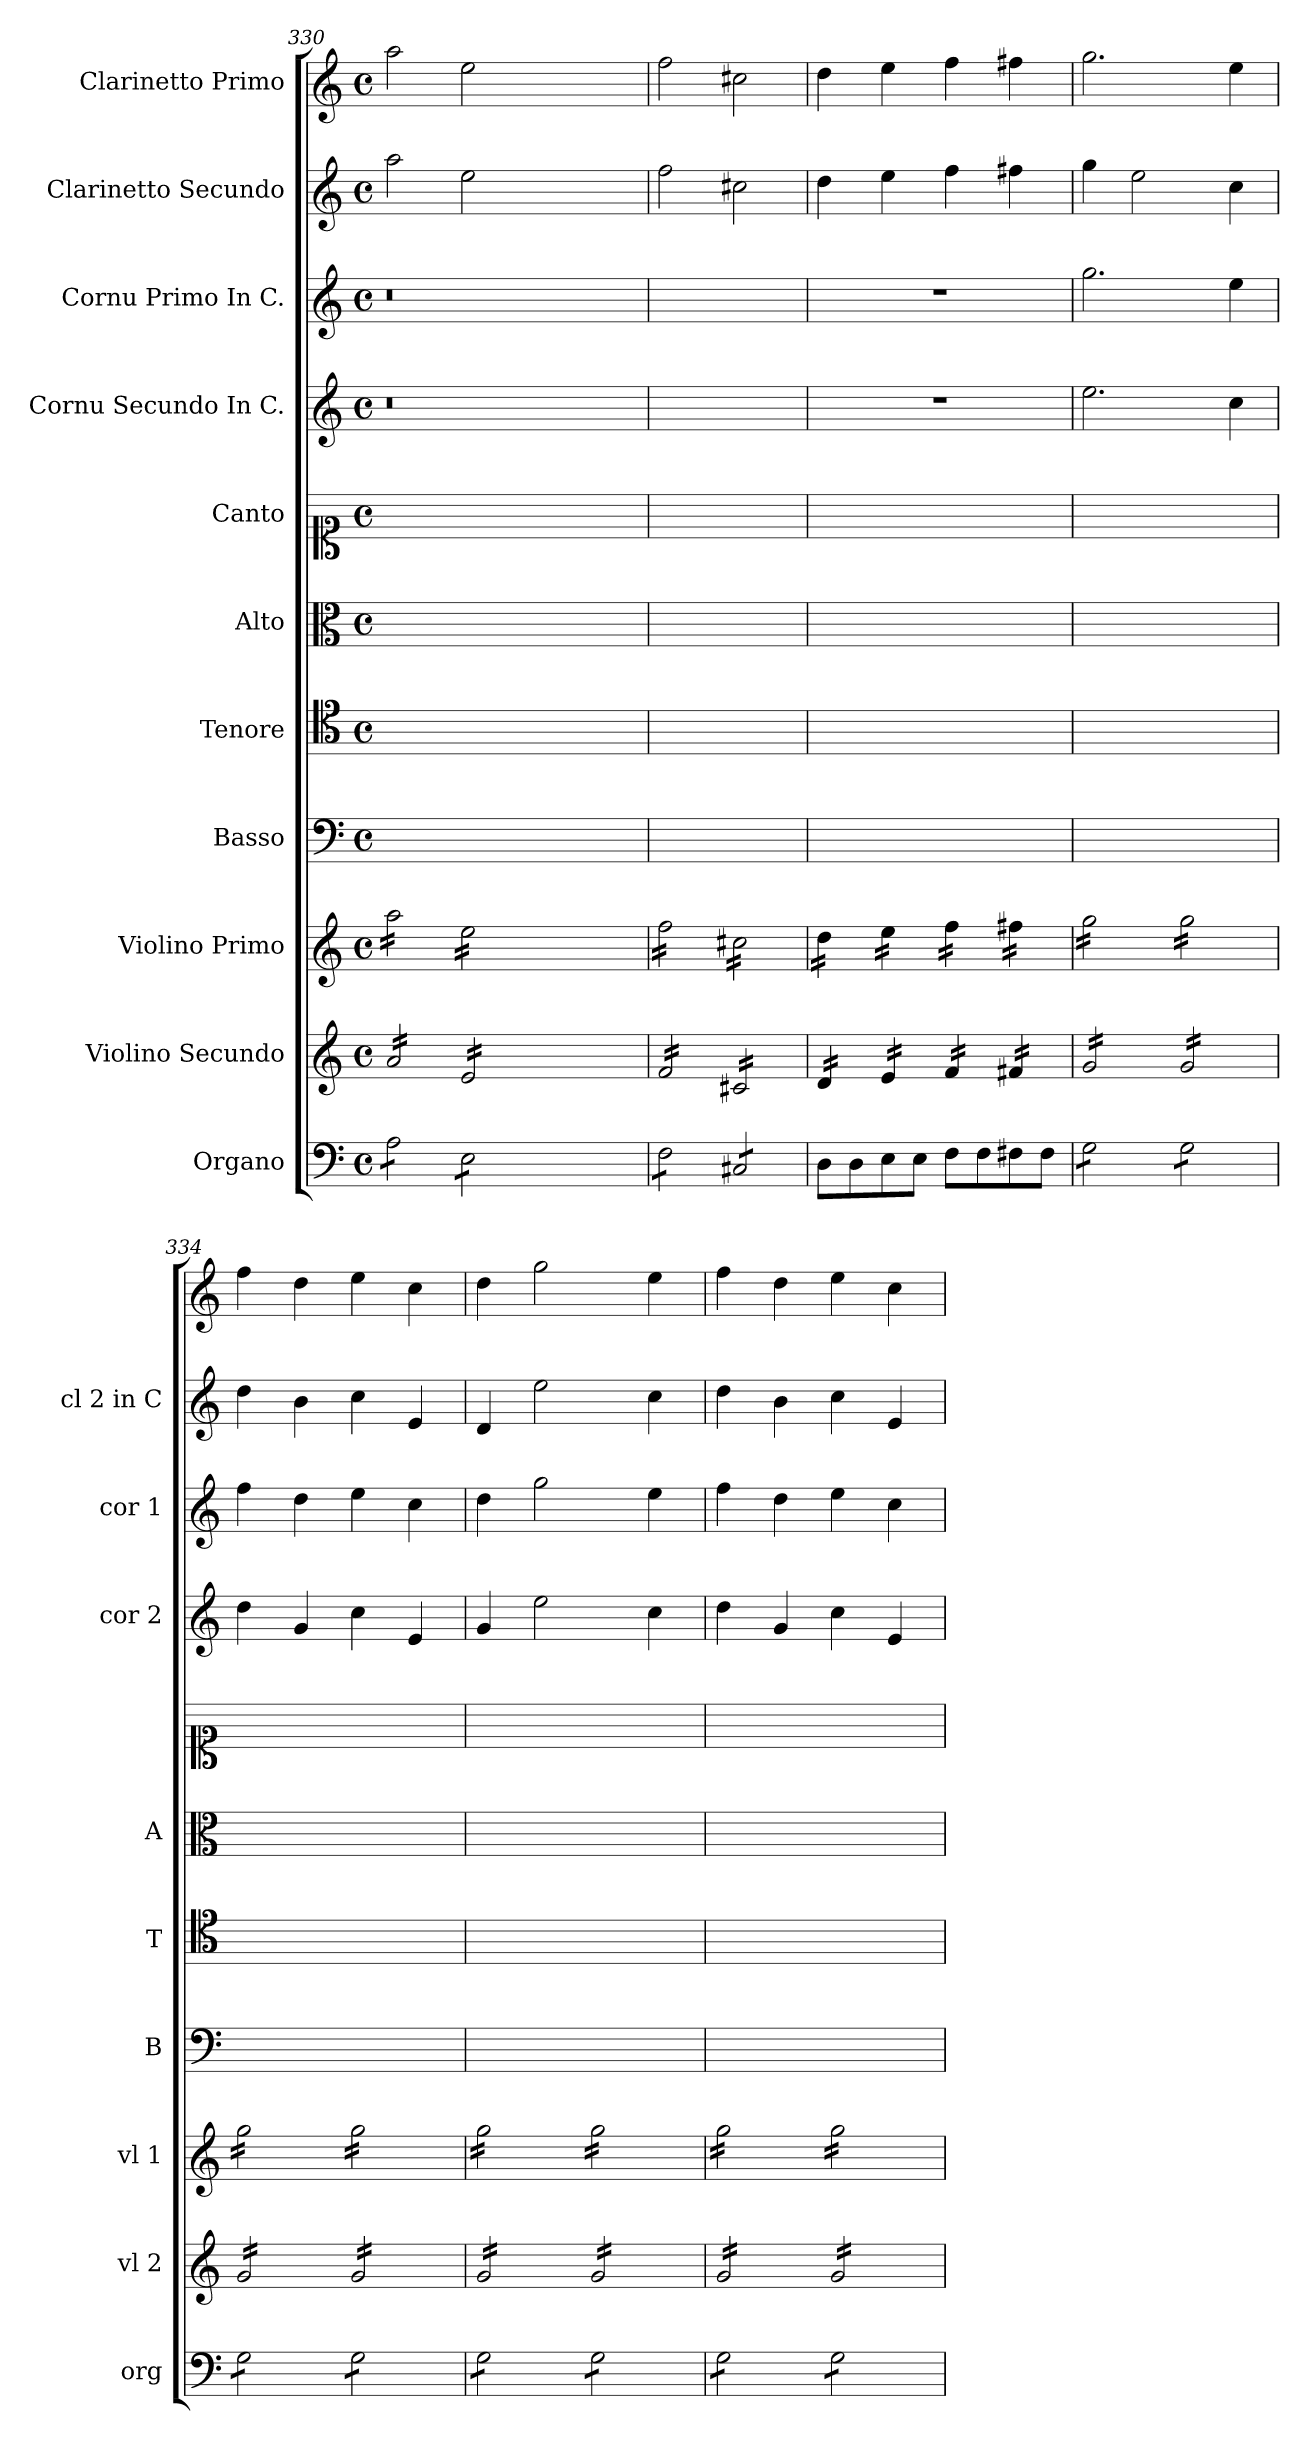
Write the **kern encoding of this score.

**kern	**kern	**kern	**kern	**kern	**kern	**kern	**kern	**kern	**kern	**kern
*part11	*part10	*part9	*part8	*part7	*part6	*part5	*part4	*part3	*part2	*part1
*staff11	*staff10	*staff9	*staff8	*staff7	*staff6	*staff5	*staff4	*staff3	*staff2	*staff1
*I"Organo	*I"Violino Secundo	*I"Violino Primo	*I"Basso	*I"Tenore	*I"Alto	*I"Canto	*I"Cornu Secundo In C.	*I"Cornu Primo In C.	*I"Clarinetto Secundo	*I"Clarinetto Primo
*I'org	*I'vl 2	*I'vl 1	*I'B	*I'T	*I'A	*	*I'cor 2	*I'cor 1	*I'cl 2 in C	*
*clefF4	*clefG2	*clefG2	*clefF4	*clefC4	*clefC3	*clefC1	*clefG2	*clefG2	*clefG2	*clefG2
*k[]	*k[]	*k[]	*k[]	*k[]	*k[]	*k[]	*k[]	*k[]	*k[]	*k[]
*M4/4	*M4/4	*M4/4	*M4/4	*M4/4	*M4/4	*M4/4	*M4/4	*M4/4	*M4/4	*M4/4
*met(c)	*met(c)	*met(c)	*met(c)	*met(c)	*met(c)	*met(c)	*met(c)	*met(c)	*met(c)	*met(c)
=330	=330	=330	=330	=330	=330	=330	=330	=330	=330	=330
*tremolo	*	*	*	*	*	*	*	*	*	*
*	*tremolo	*	*	*	*	*	*	*	*	*
*	*	*tremolo	*	*	*	*	*	*	*	*
8A\L	16a/LL	16aa\LL	1ryy	1ryy	1ryy	1ryy	0r	0r	2aa\	2aa\
.	16a/	16aa\	.	.	.	.	.	.	.	.
8A\	16a/	16aa\	.	.	.	.	.	.	.	.
.	16a/	16aa\	.	.	.	.	.	.	.	.
8A\	16a/	16aa\	.	.	.	.	.	.	.	.
.	16a/	16aa\	.	.	.	.	.	.	.	.
8A\J	16a/	16aa\	.	.	.	.	.	.	.	.
.	16a/JJ	16aa\JJ	.	.	.	.	.	.	.	.
8E\L	16e/LL	16ee\LL	.	.	.	.	.	.	2ee\	2ee\
.	16e/	16ee\	.	.	.	.	.	.	.	.
8E\	16e/	16ee\	.	.	.	.	.	.	.	.
.	16e/	16ee\	.	.	.	.	.	.	.	.
8E\	16e/	16ee\	.	.	.	.	.	.	.	.
.	16e/	16ee\	.	.	.	.	.	.	.	.
8E\J	16e/	16ee\	.	.	.	.	.	.	.	.
.	16e/JJ	16ee\JJ	.	.	.	.	.	.	.	.
1ryy	1ryy	1ryy	1ryy	1ryy	1ryy	1ryy	.	.	1ryy	1ryy
=331	=331	=331	=331	=331	=331	=331	=331	=331	=331	=331
8F\L	16f/LL	16ff\LL	1ryy	1ryy	1ryy	1ryy	1ryy	1ryy	2ff\	2ff\
.	16f/	16ff\	.	.	.	.	.	.	.	.
8F\	16f/	16ff\	.	.	.	.	.	.	.	.
.	16f/	16ff\	.	.	.	.	.	.	.	.
8F\	16f/	16ff\	.	.	.	.	.	.	.	.
.	16f/	16ff\	.	.	.	.	.	.	.	.
8F\J	16f/	16ff\	.	.	.	.	.	.	.	.
.	16f/JJ	16ff\JJ	.	.	.	.	.	.	.	.
8C#X/L	16c#X/LL	16cc#X\LL	.	.	.	.	.	.	2cc#X\	2cc#X\
.	16c#X/	16cc#X\	.	.	.	.	.	.	.	.
8C#X/	16c#X/	16cc#X\	.	.	.	.	.	.	.	.
.	16c#X/	16cc#X\	.	.	.	.	.	.	.	.
8C#X/	16c#X/	16cc#X\	.	.	.	.	.	.	.	.
.	16c#X/	16cc#X\	.	.	.	.	.	.	.	.
8C#X/J	16c#X/	16cc#X\	.	.	.	.	.	.	.	.
*Xtremolo	*	*	*	*	*	*	*	*	*	*
.	16c#X/JJ	16cc#X\JJ	.	.	.	.	.	.	.	.
=332	=332	=332	=332	=332	=332	=332	=332	=332	=332	=332
8D\L	16d/LL	16dd\LL	1ryy	1ryy	1ryy	1ryy	1r	1r	4dd\	4dd\
.	16d/	16dd\	.	.	.	.	.	.	.	.
8D\	16d/	16dd\	.	.	.	.	.	.	.	.
.	16d/JJ	16dd\JJ	.	.	.	.	.	.	.	.
8E\	16e/LL	16ee\LL	.	.	.	.	.	.	4ee\	4ee\
.	16e/	16ee\	.	.	.	.	.	.	.	.
8E\J	16e/	16ee\	.	.	.	.	.	.	.	.
.	16e/JJ	16ee\JJ	.	.	.	.	.	.	.	.
8F\L	16f/LL	16ff\LL	.	.	.	.	.	.	4ff\	4ff\
.	16f/	16ff\	.	.	.	.	.	.	.	.
8F\	16f/	16ff\	.	.	.	.	.	.	.	.
.	16f/JJ	16ff\JJ	.	.	.	.	.	.	.	.
8F#X\	16f#X/LL	16ff#X\LL	.	.	.	.	.	.	4ff#X\	4ff#X\
.	16f#X/	16ff#X\	.	.	.	.	.	.	.	.
8F#\J	16f#X/	16ff#X\	.	.	.	.	.	.	.	.
.	16f#X/JJ	16ff#X\JJ	.	.	.	.	.	.	.	.
=333	=333	=333	=333	=333	=333	=333	=333	=333	=333	=333
*tremolo	*	*	*	*	*	*	*	*	*	*
8G\L	16g/LL	16gg\LL	1ryy	1ryy	1ryy	1ryy	2.ee\	2.gg\	4gg\	2.gg\
.	16g/	16gg\	.	.	.	.	.	.	.	.
8G\	16g/	16gg\	.	.	.	.	.	.	.	.
.	16g/	16gg\	.	.	.	.	.	.	.	.
8G\	16g/	16gg\	.	.	.	.	.	.	2ee\	.
.	16g/	16gg\	.	.	.	.	.	.	.	.
8G\J	16g/	16gg\	.	.	.	.	.	.	.	.
.	16g/JJ	16gg\JJ	.	.	.	.	.	.	.	.
8G\L	16g/LL	16gg\LL	.	.	.	.	.	.	.	.
.	16g/	16gg\	.	.	.	.	.	.	.	.
8G\	16g/	16gg\	.	.	.	.	.	.	.	.
.	16g/	16gg\	.	.	.	.	.	.	.	.
8G\	16g/	16gg\	.	.	.	.	4cc\	4ee\	4cc\	4ee\
.	16g/	16gg\	.	.	.	.	.	.	.	.
8G\J	16g/	16gg\	.	.	.	.	.	.	.	.
.	16g/JJ	16gg\JJ	.	.	.	.	.	.	.	.
=334	=334	=334	=334	=334	=334	=334	=334	=334	=334	=334
8G\L	16g/LL	16gg\LL	1ryy	1ryy	1ryy	1ryy	4dd\	4ff\	4dd\	4ff\
.	16g/	16gg\	.	.	.	.	.	.	.	.
8G\	16g/	16gg\	.	.	.	.	.	.	.	.
.	16g/	16gg\	.	.	.	.	.	.	.	.
8G\	16g/	16gg\	.	.	.	.	4g/	4dd\	4b\	4dd\
.	16g/	16gg\	.	.	.	.	.	.	.	.
8G\J	16g/	16gg\	.	.	.	.	.	.	.	.
.	16g/JJ	16gg\JJ	.	.	.	.	.	.	.	.
8G\L	16g/LL	16gg\LL	.	.	.	.	4cc\	4ee\	4cc\	4ee\
.	16g/	16gg\	.	.	.	.	.	.	.	.
8G\	16g/	16gg\	.	.	.	.	.	.	.	.
.	16g/	16gg\	.	.	.	.	.	.	.	.
8G\	16g/	16gg\	.	.	.	.	4e/	4cc\	4e/	4cc\
.	16g/	16gg\	.	.	.	.	.	.	.	.
8G\J	16g/	16gg\	.	.	.	.	.	.	.	.
.	16g/JJ	16gg\JJ	.	.	.	.	.	.	.	.
=335	=335	=335	=335	=335	=335	=335	=335	=335	=335	=335
8G\L	16g/LL	16gg\LL	1ryy	1ryy	1ryy	1ryy	4g/	4dd\	4d/	4dd\
.	16g/	16gg\	.	.	.	.	.	.	.	.
8G\	16g/	16gg\	.	.	.	.	.	.	.	.
.	16g/	16gg\	.	.	.	.	.	.	.	.
8G\	16g/	16gg\	.	.	.	.	2ee\	2gg\	2ee\	2gg\
.	16g/	16gg\	.	.	.	.	.	.	.	.
8G\J	16g/	16gg\	.	.	.	.	.	.	.	.
.	16g/JJ	16gg\JJ	.	.	.	.	.	.	.	.
8G\L	16g/LL	16gg\LL	.	.	.	.	.	.	.	.
.	16g/	16gg\	.	.	.	.	.	.	.	.
8G\	16g/	16gg\	.	.	.	.	.	.	.	.
.	16g/	16gg\	.	.	.	.	.	.	.	.
8G\	16g/	16gg\	.	.	.	.	4cc\	4ee\	4cc\	4ee\
.	16g/	16gg\	.	.	.	.	.	.	.	.
8G\J	16g/	16gg\	.	.	.	.	.	.	.	.
.	16g/JJ	16gg\JJ	.	.	.	.	.	.	.	.
=336	=336	=336	=336	=336	=336	=336	=336	=336	=336	=336
8G\L	16g/LL	16gg\LL	1ryy	1ryy	1ryy	1ryy	4dd\	4ff\	4dd\	4ff\
.	16g/	16gg\	.	.	.	.	.	.	.	.
8G\	16g/	16gg\	.	.	.	.	.	.	.	.
.	16g/	16gg\	.	.	.	.	.	.	.	.
8G\	16g/	16gg\	.	.	.	.	4g/	4dd\	4b\	4dd\
.	16g/	16gg\	.	.	.	.	.	.	.	.
8G\J	16g/	16gg\	.	.	.	.	.	.	.	.
.	16g/JJ	16gg\JJ	.	.	.	.	.	.	.	.
8G\L	16g/LL	16gg\LL	.	.	.	.	4cc\	4ee\	4cc\	4ee\
.	16g/	16gg\	.	.	.	.	.	.	.	.
8G\	16g/	16gg\	.	.	.	.	.	.	.	.
.	16g/	16gg\	.	.	.	.	.	.	.	.
8G\	16g/	16gg\	.	.	.	.	4e/	4cc\	4e/	4cc\
.	16g/	16gg\	.	.	.	.	.	.	.	.
8G\J	16g/	16gg\	.	.	.	.	.	.	.	.
*Xtremolo	*	*	*	*	*	*	*	*	*	*
.	16g/JJ	16gg\JJ	.	.	.	.	.	.	.	.
*	*	*Xtremolo	*	*	*	*	*	*	*	*
*	*Xtremolo	*	*	*	*	*	*	*	*	*
=	=	=	=	=	=	=	=	=	=	=
*-	*-	*-	*-	*-	*-	*-	*-	*-	*-	*-
